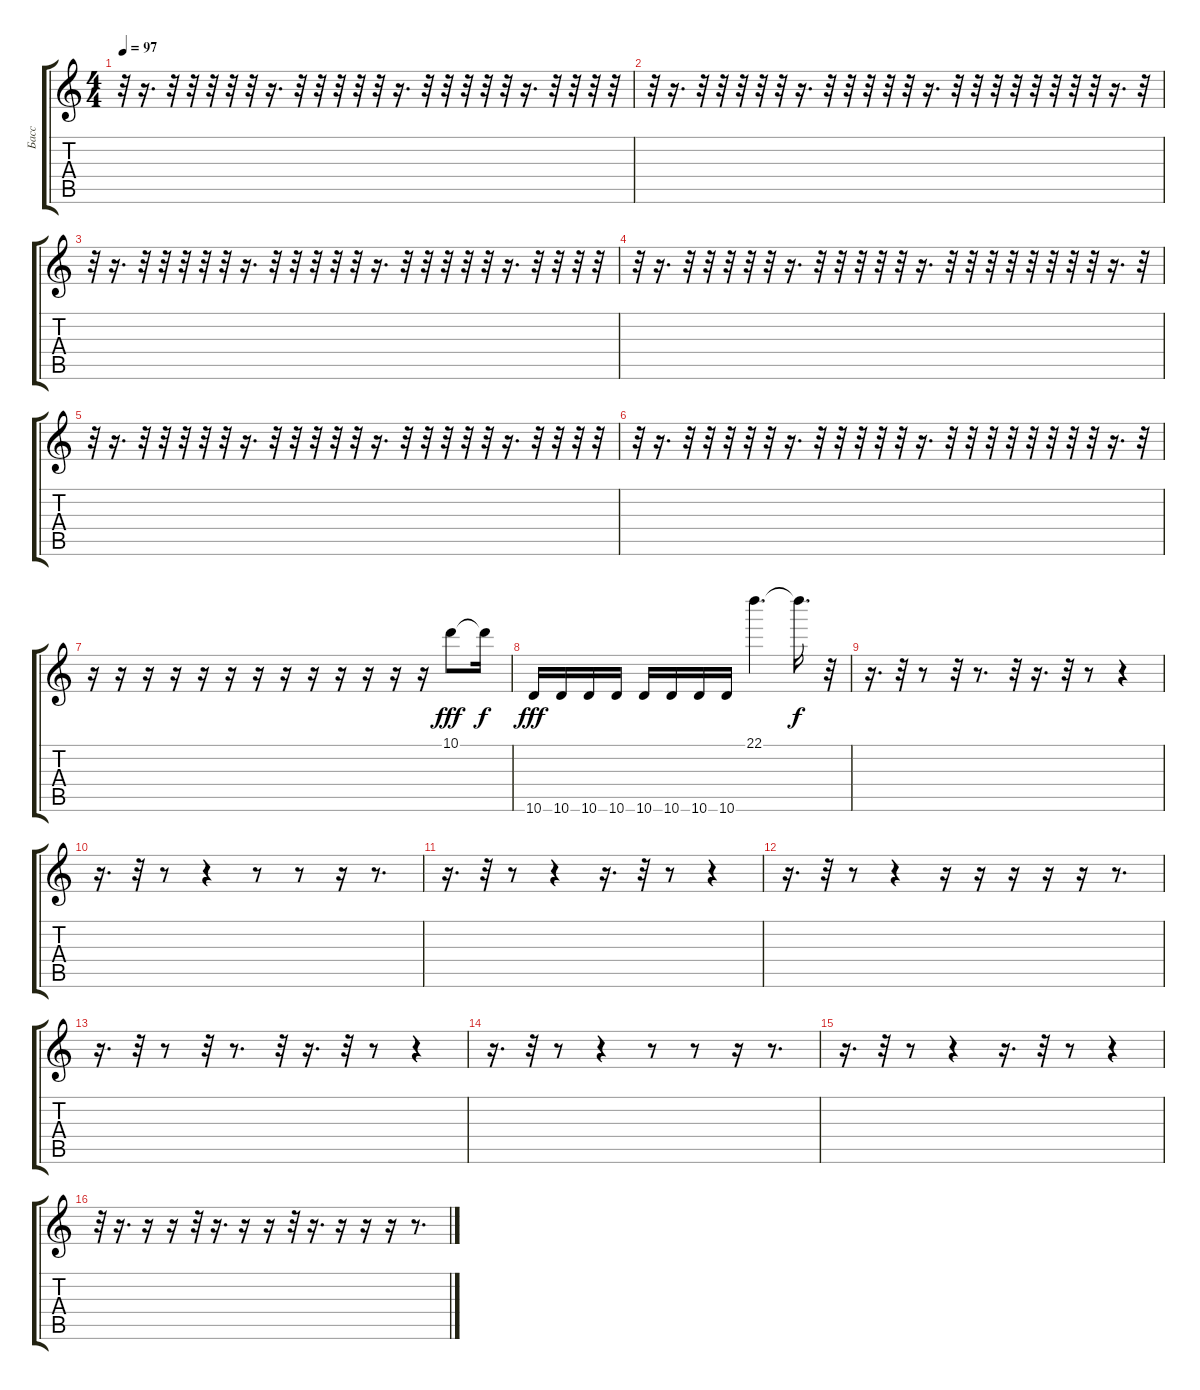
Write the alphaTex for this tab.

\track ("Басс" "Басс") {instrument electricbassfinger}
\staff {score tabs}
\tuning (E4 B3 G3 D3 A2 E2) {hide}
\ts (4 4)
\tempo 97
\clef g2
\ks c
r.32{dy fff} r.16{d} r.32 r.32 r.32 r.32 r.32 r.16{d} r.32 r.32 r.32 r.32 r.32 r.16{d} r.32 r.32 r.32 r.32 r.32 r.16{d} r.32 r.32 r.32 r.32 |
r.32 r.16{d} r.32 r.32 r.32 r.32 r.32 r.16{d} r.32 r.32 r.32 r.32 r.32 r.16{d} r.32 r.32 r.32 r.32 r.32 r.32 r.32 r.32 r.16{d} r.32 |
r.32 r.16{d} r.32 r.32 r.32 r.32 r.32 r.16{d} r.32 r.32 r.32 r.32 r.32 r.16{d} r.32 r.32 r.32 r.32 r.32 r.16{d} r.32 r.32 r.32 r.32 |
r.32 r.16{d} r.32 r.32 r.32 r.32 r.32 r.16{d} r.32 r.32 r.32 r.32 r.32 r.16{d} r.32 r.32 r.32 r.32 r.32 r.32 r.32 r.32 r.16{d} r.32 |
r.32 r.16{d} r.32 r.32 r.32 r.32 r.32 r.16{d} r.32 r.32 r.32 r.32 r.32 r.16{d} r.32 r.32 r.32 r.32 r.32 r.16{d} r.32 r.32 r.32 r.32 |
r.32 r.16{d} r.32 r.32 r.32 r.32 r.32 r.16{d} r.32 r.32 r.32 r.32 r.32 r.16{d} r.32 r.32 r.32 r.32 r.32 r.32 r.32 r.32 r.16{d} r.32 |
r.16 r.16 r.16 r.16 r.16 r.16 r.16 r.16 r.16 r.16 r.16 r.16 r.16 10.1.8 10.1{t}.16{dy f} |
10.6.16{dy fff} 10.6.16 10.6.16 10.6.16 10.6.16 10.6.16 10.6.16 10.6.16 22.1.4{d} 22.1{t}.16{d dy f} r.32 |
r.16{d} r.32 r.8 r.32 r.8{d} r.32 r.16{d} r.32 r.8 r.4 |
r.16{d} r.32 r.8 r.4 r.8 r.8 r.16 r.8{d} |
r.16{d} r.32 r.8 r.4 r.16{d} r.32 r.8 r.4 |
r.16{d} r.32 r.8 r.4 r.16 r.16 r.16 r.16 r.16 r.8{d} |
r.16{d} r.32 r.8 r.32 r.8{d} r.32 r.16{d} r.32 r.8 r.4 |
r.16{d} r.32 r.8 r.4 r.8 r.8 r.16 r.8{d} |
r.16{d} r.32 r.8 r.4 r.16{d} r.32 r.8 r.4 |
r.32 r.16{d} r.16 r.16 r.32 r.16{d} r.16 r.16 r.32 r.16{d} r.16 r.16 r.16 r.8{d}
